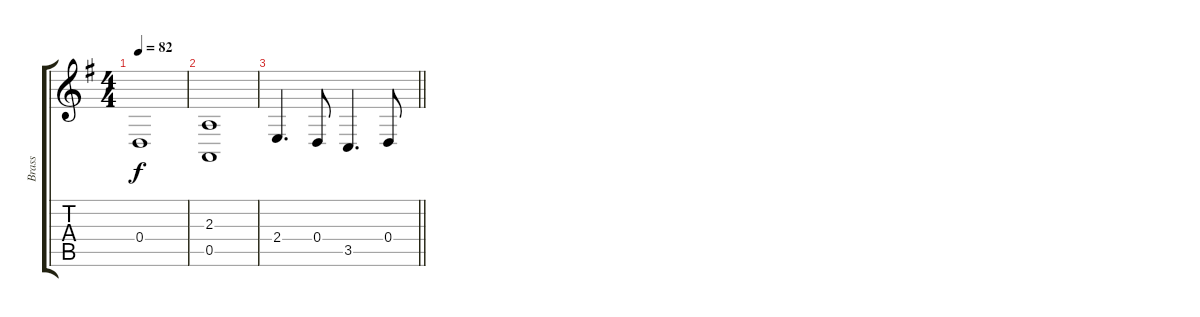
\track ("Brass" "Brass") {instrument synthbrass2}
\staff {score tabs}
\tuning (E4 B3 G3 D3 A2 E2) {hide}
\ts (4 4)
\tempo 82
\clef g2
\ks g
0.4.1{dy f} |
(2.3 0.5).1 |
\barLineRight lightlight
2.4.4{d} 0.4.8 3.5.4{d} 0.4.8
